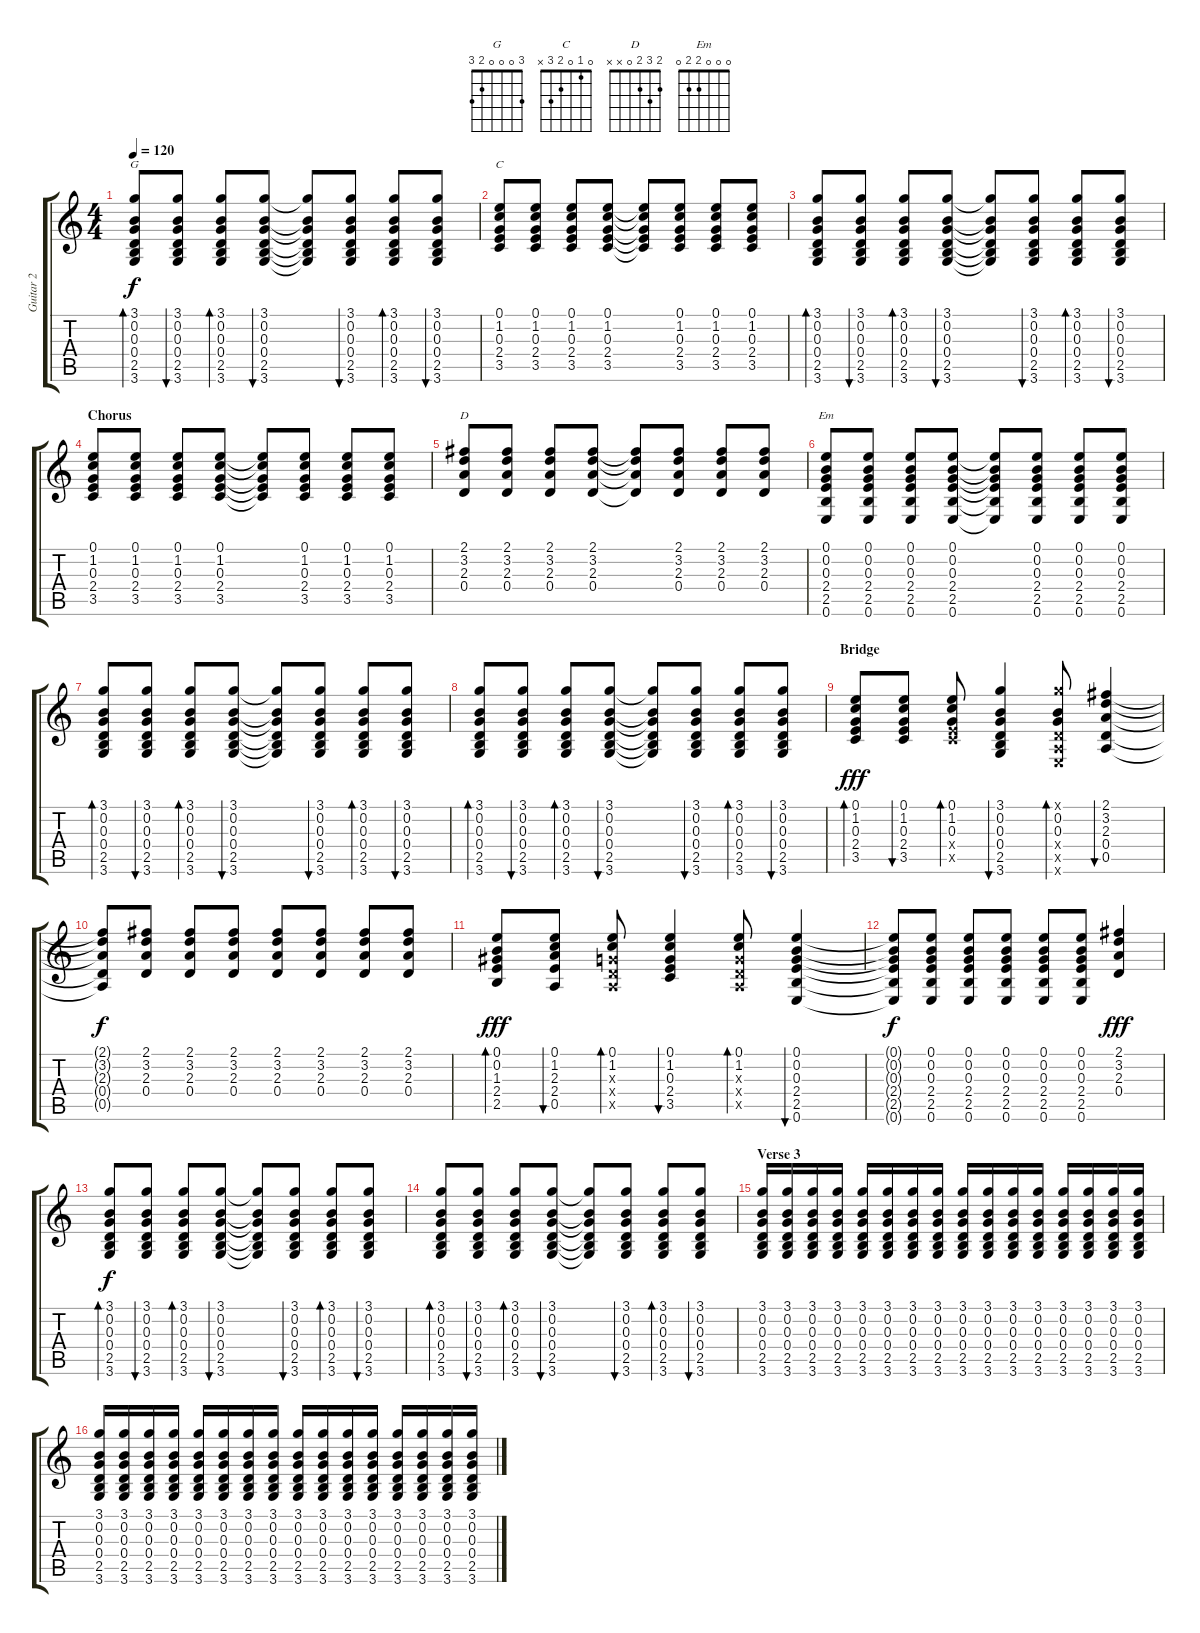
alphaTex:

\track ("Guitar 2" "Guitar 2") {instrument acousticguitarsteel}
\staff {score tabs}
\tuning (E4 B3 G3 D3 A2 E2) {hide}
\chord ("G" 3 0 0 0 2 3)
\chord ("C" 0 1 0 2 3 x)
\chord ("D" 2 3 2 0 x x)
\chord ("Em" 0 0 0 2 2 0)
\ts (4 4)
\tempo 120
\clef g2
\ks c
(3.1 0.2 0.3 0.4 2.5 3.6).8{bd 60 ch "G" dy f} (3.1 0.2 0.3 0.4 2.5 3.6).8{bu 60} (3.1 0.2 0.3 0.4 2.5 3.6).8{bd 60} (3.1 0.2 0.3 0.4 2.5 3.6).8{bu 60} (3.1{t} 0.2{t} 0.3{t} 0.4{t} 2.5{t} 3.6{t}).8 (3.1 0.2 0.3 0.4 2.5 3.6).8{bu 60} (3.1 0.2 0.3 0.4 2.5 3.6).8{bd 60} (3.1 0.2 0.3 0.4 2.5 3.6).8{bu 60} |
(0.1 1.2 0.3 2.4 3.5).8{ch "C"} (0.1 1.2 0.3 2.4 3.5).8 (0.1 1.2 0.3 2.4 3.5).8 (0.1 1.2 0.3 2.4 3.5).8 (0.1{t} 1.2{t} 0.3{t} 2.4{t} 3.5{t}).8 (0.1 1.2 0.3 2.4 3.5).8 (0.1 1.2 0.3 2.4 3.5).8 (0.1 1.2 0.3 2.4 3.5).8 |
(3.1 0.2 0.3 0.4 2.5 3.6).8{bd 60} (3.1 0.2 0.3 0.4 2.5 3.6).8{bu 60} (3.1 0.2 0.3 0.4 2.5 3.6).8{bd 60} (3.1 0.2 0.3 0.4 2.5 3.6).8{bu 60} (3.1{t} 0.2{t} 0.3{t} 0.4{t} 2.5{t} 3.6{t}).8 (3.1 0.2 0.3 0.4 2.5 3.6).8{bu 60} (3.1 0.2 0.3 0.4 2.5 3.6).8{bd 60} (3.1 0.2 0.3 0.4 2.5 3.6).8{bu 60} |
\section ("" "Chorus")
(0.1 1.2 0.3 2.4 3.5).8 (0.1 1.2 0.3 2.4 3.5).8 (0.1 1.2 0.3 2.4 3.5).8 (0.1 1.2 0.3 2.4 3.5).8 (0.1{t} 1.2{t} 0.3{t} 2.4{t} 3.5{t}).8 (0.1 1.2 0.3 2.4 3.5).8 (0.1 1.2 0.3 2.4 3.5).8 (0.1 1.2 0.3 2.4 3.5).8 |
(2.1 3.2 2.3 0.4).8{ch "D"} (2.1 3.2 2.3 0.4).8 (2.1 3.2 2.3 0.4).8 (2.1 3.2 2.3 0.4).8 (2.1{t} 3.2{t} 2.3{t} 0.4{t}).8 (2.1 3.2 2.3 0.4).8 (2.1 3.2 2.3 0.4).8 (2.1 3.2 2.3 0.4).8 |
(0.1 0.2 0.3 2.4 2.5 0.6).8{ch "Em"} (0.1 0.2 0.3 2.4 2.5 0.6).8 (0.1 0.2 0.3 2.4 2.5 0.6).8 (0.1 0.2 0.3 2.4 2.5 0.6).8 (0.1{t} 0.2{t} 0.3{t} 2.4{t} 2.5{t} 0.6{t}).8 (0.1 0.2 0.3 2.4 2.5 0.6).8 (0.1 0.2 0.3 2.4 2.5 0.6).8 (0.1 0.2 0.3 2.4 2.5 0.6).8 |
(3.1 0.2 0.3 0.4 2.5 3.6).8{bd 60} (3.1 0.2 0.3 0.4 2.5 3.6).8{bu 60} (3.1 0.2 0.3 0.4 2.5 3.6).8{bd 60} (3.1 0.2 0.3 0.4 2.5 3.6).8{bu 60} (3.1{t} 0.2{t} 0.3{t} 0.4{t} 2.5{t} 3.6{t}).8 (3.1 0.2 0.3 0.4 2.5 3.6).8{bu 60} (3.1 0.2 0.3 0.4 2.5 3.6).8{bd 60} (3.1 0.2 0.3 0.4 2.5 3.6).8{bu 60} |
(3.1 0.2 0.3 0.4 2.5 3.6).8{bd 60} (3.1 0.2 0.3 0.4 2.5 3.6).8{bu 60} (3.1 0.2 0.3 0.4 2.5 3.6).8{bd 60} (3.1 0.2 0.3 0.4 2.5 3.6).8{bu 60} (3.1{t} 0.2{t} 0.3{t} 0.4{t} 2.5{t} 3.6{t}).8 (3.1 0.2 0.3 0.4 2.5 3.6).8{bu 60} (3.1 0.2 0.3 0.4 2.5 3.6).8{bd 60} (3.1 0.2 0.3 0.4 2.5 3.6).8{bu 60} |
\section ("" "Bridge")
(0.1 1.2 0.3 2.4 3.5).8{bd 30 dy fff} (0.1 1.2 0.3 2.4 3.5).8{bu 30} (0.1 1.2 0.3 2.4{x} 3.5{x}).8{bd 30} (3.1 0.2 0.3 0.4 2.5 3.6).4{bu 30} (3.1{x} 0.2 0.3 0.4{x} 0.5{x} 0.6{x}).8{bd 30} (2.1 3.2 2.3 0.4 0.5).4{bu 30} |
(2.1{t} 3.2{t} 2.3{t} 0.4{t} 0.5{t}).8{dy f} (2.1 3.2 2.3 0.4).8 (2.1 3.2 2.3 0.4).8 (2.1 3.2 2.3 0.4).8 (2.1 3.2 2.3 0.4).8 (2.1 3.2 2.3 0.4).8 (2.1 3.2 2.3 0.4).8 (2.1 3.2 2.3 0.4).8 |
(0.1 0.2 1.3 2.4 2.5).8{bd 30 dy fff} (0.1 1.2 2.3 2.4 0.5).8{bu 30} (0.1 1.2 0.3{x} 0.4{x} 0.5{x}).8{bd 30} (0.1 1.2 0.3 2.4 3.5).4{bu 30} (0.1 1.2 0.3{x} 0.4{x} 0.5{x}).8{bd 30} (0.1 0.2 0.3 2.4 2.5 0.6).4{bu 30} |
(0.1{t} 0.2{t} 0.3{t} 2.4{t} 2.5{t} 0.6{t}).8{dy f} (0.1 0.2 0.3 2.4 2.5 0.6).8 (0.1 0.2 0.3 2.4 2.5 0.6).8 (0.1 0.2 0.3 2.4 2.5 0.6).8 (0.1 0.2 0.3 2.4 2.5 0.6).8 (0.1 0.2 0.3 2.4 2.5 0.6).8 (2.1 3.2 2.3 0.4).4{dy fff} |
(3.1 0.2 0.3 0.4 2.5 3.6).8{bd 60 dy f} (3.1 0.2 0.3 0.4 2.5 3.6).8{bu 60} (3.1 0.2 0.3 0.4 2.5 3.6).8{bd 60} (3.1 0.2 0.3 0.4 2.5 3.6).8{bu 60} (3.1{t} 0.2{t} 0.3{t} 0.4{t} 2.5{t} 3.6{t}).8 (3.1 0.2 0.3 0.4 2.5 3.6).8{bu 60} (3.1 0.2 0.3 0.4 2.5 3.6).8{bd 60} (3.1 0.2 0.3 0.4 2.5 3.6).8{bu 60} |
(3.1 0.2 0.3 0.4 2.5 3.6).8{bd 60} (3.1 0.2 0.3 0.4 2.5 3.6).8{bu 60} (3.1 0.2 0.3 0.4 2.5 3.6).8{bd 60} (3.1 0.2 0.3 0.4 2.5 3.6).8{bu 60} (3.1{t} 0.2{t} 0.3{t} 0.4{t} 2.5{t} 3.6{t}).8 (3.1 0.2 0.3 0.4 2.5 3.6).8{bu 60} (3.1 0.2 0.3 0.4 2.5 3.6).8{bd 60} (3.1 0.2 0.3 0.4 2.5 3.6).8{bu 60} |
\section ("" "Verse 3")
(3.1 0.2 0.3 0.4 2.5 3.6).16 (3.1 0.2 0.3 0.4 2.5 3.6).16 (3.1 0.2 0.3 0.4 2.5 3.6).16 (3.1 0.2 0.3 0.4 2.5 3.6).16 (3.1 0.2 0.3 0.4 2.5 3.6).16 (3.1 0.2 0.3 0.4 2.5 3.6).16 (3.1 0.2 0.3 0.4 2.5 3.6).16 (3.1 0.2 0.3 0.4 2.5 3.6).16 (3.1 0.2 0.3 0.4 2.5 3.6).16 (3.1 0.2 0.3 0.4 2.5 3.6).16 (3.1 0.2 0.3 0.4 2.5 3.6).16 (3.1 0.2 0.3 0.4 2.5 3.6).16 (3.1 0.2 0.3 0.4 2.5 3.6).16 (3.1 0.2 0.3 0.4 2.5 3.6).16 (3.1 0.2 0.3 0.4 2.5 3.6).16 (3.1 0.2 0.3 0.4 2.5 3.6).16 |
(3.1 0.2 0.3 0.4 2.5 3.6).16 (3.1 0.2 0.3 0.4 2.5 3.6).16 (3.1 0.2 0.3 0.4 2.5 3.6).16 (3.1 0.2 0.3 0.4 2.5 3.6).16 (3.1 0.2 0.3 0.4 2.5 3.6).16 (3.1 0.2 0.3 0.4 2.5 3.6).16 (3.1 0.2 0.3 0.4 2.5 3.6).16 (3.1 0.2 0.3 0.4 2.5 3.6).16 (3.1 0.2 0.3 0.4 2.5 3.6).16 (3.1 0.2 0.3 0.4 2.5 3.6).16 (3.1 0.2 0.3 0.4 2.5 3.6).16 (3.1 0.2 0.3 0.4 2.5 3.6).16 (3.1 0.2 0.3 0.4 2.5 3.6).16 (3.1 0.2 0.3 0.4 2.5 3.6).16 (3.1 0.2 0.3 0.4 2.5 3.6).16 (3.1 0.2 0.3 0.4 2.5 3.6).16
